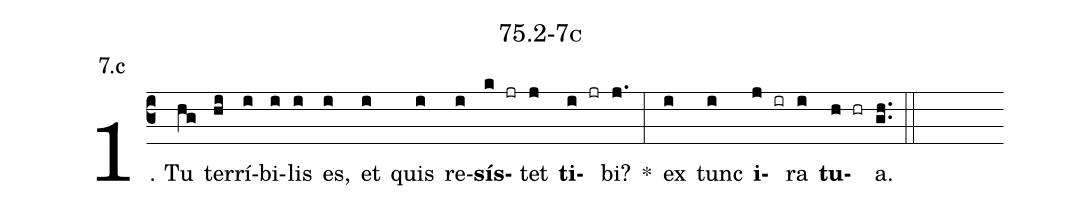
name: 75.2-7c;
annotation: 7.c;
%%
(c3)1. Tu(hg) ter(hi)rí(i)bi(i)lis(i) es,(i) et(i) quis(i) re(i)<b>sís</b>(k jr)tet(j) <b>ti</b>(i jr)bi?(j.) *(:) ex(i) tunc(i) <b>i</b>(j ir)ra(i) <b>tu</b>(h hr)a.(gh..) (::)


%E(i) u(i) o(j) u(i) a(h) e.(gh..) (::)
